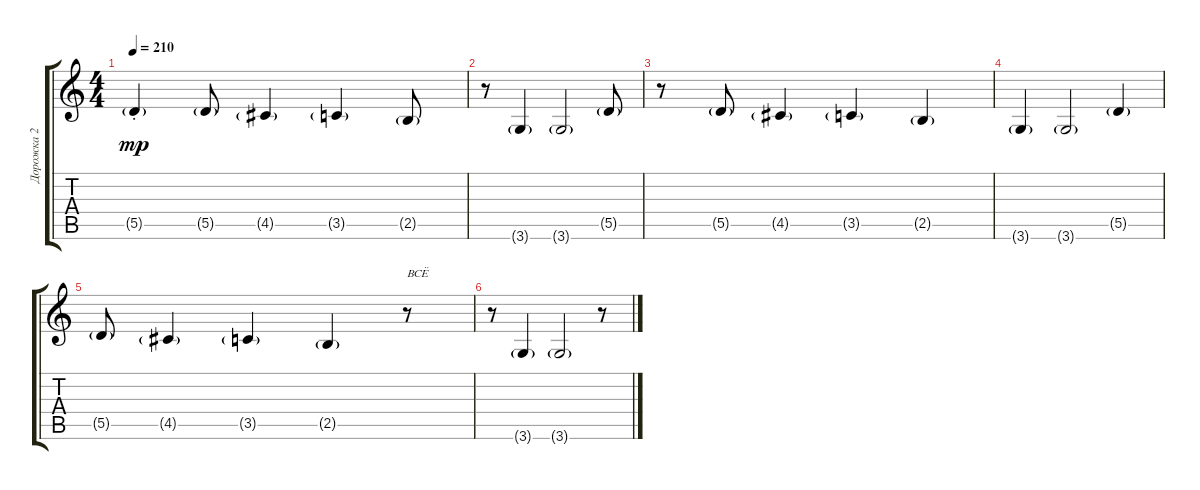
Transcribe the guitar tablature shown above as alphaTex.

\track ("Дорожка 2" "Дорожка 2") {instrument electricbasspick}
\staff {score tabs}
\tuning (E4 B3 G3 D3 A2 E2) {hide}
\ts (4 4)
\tempo 210
\clef g2
\ks c
5.5{g st}.4{dy mp} 5.5{g}.8 4.5{g}.4 3.5{g}.4 2.5{g}.8 |
r.8 3.6{g}.4 3.6{g}.2 5.5{g}.8 |
r.8 5.5{g}.8 4.5{g}.4 3.5{g}.4 2.5{g}.4 |
3.6{g}.4 3.6{g}.2 5.5{g}.4 |
5.5{g}.8 4.5{g}.4 3.5{g}.4 2.5{g}.4 r.8{txt "ВСЁ"} |
r.8 3.6{g}.4 3.6{g}.2 r.8
